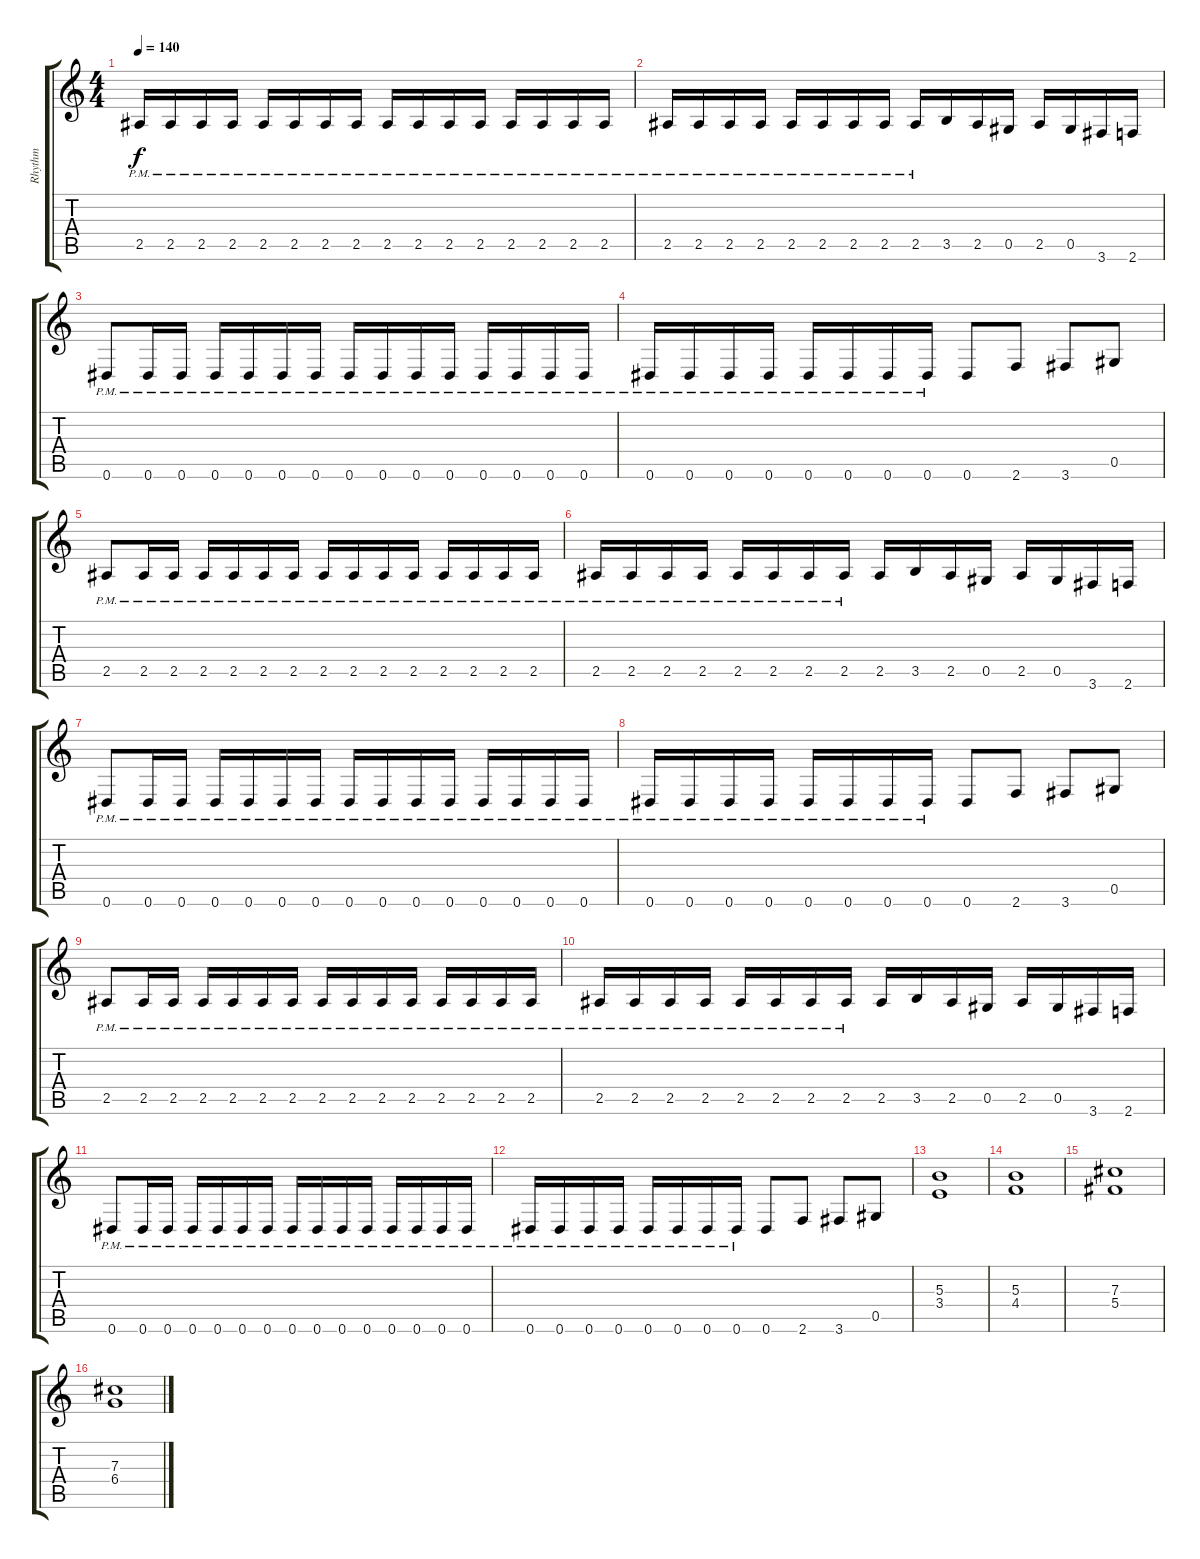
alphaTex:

\track ("Rhythm" "Rhythm") {instrument distortionguitar}
\staff {score tabs}
\tuning (Eb4 Bb3 Gb3 Db3 Ab2 Eb2) {hide}
\ts (4 4)
\tempo 140
\clef g2
\ks c
2.5{pm}.16{dy f} 2.5{pm}.16 2.5{pm}.16 2.5{pm}.16 2.5{pm}.16 2.5{pm}.16 2.5{pm}.16 2.5{pm}.16 2.5{pm}.16 2.5{pm}.16 2.5{pm}.16 2.5{pm}.16 2.5{pm}.16 2.5{pm}.16 2.5{pm}.16 2.5{pm}.16 |
2.5{pm}.16 2.5{pm}.16 2.5{pm}.16 2.5{pm}.16 2.5{pm}.16 2.5{pm}.16 2.5{pm}.16 2.5{pm}.16 2.5{pm}.16 3.5.16 2.5.16 0.5.16 2.5.16 0.5.16 3.6.16 2.6.16 |
0.6{pm}.8 0.6{pm}.16 0.6{pm}.16 0.6{pm}.16 0.6{pm}.16 0.6{pm}.16 0.6{pm}.16 0.6{pm}.16 0.6{pm}.16 0.6{pm}.16 0.6{pm}.16 0.6{pm}.16 0.6{pm}.16 0.6{pm}.16 0.6{pm}.16 |
0.6{pm}.16 0.6{pm}.16 0.6{pm}.16 0.6{pm}.16 0.6{pm}.16 0.6{pm}.16 0.6{pm}.16 0.6{pm}.16 0.6.8 2.6.8 3.6.8 0.5.8 |
2.5{pm}.8 2.5{pm}.16 2.5{pm}.16 2.5{pm}.16 2.5{pm}.16 2.5{pm}.16 2.5{pm}.16 2.5{pm}.16 2.5{pm}.16 2.5{pm}.16 2.5{pm}.16 2.5{pm}.16 2.5{pm}.16 2.5{pm}.16 2.5{pm}.16 |
2.5{pm}.16 2.5{pm}.16 2.5{pm}.16 2.5{pm}.16 2.5{pm}.16 2.5{pm}.16 2.5{pm}.16 2.5{pm}.16 2.5.16 3.5.16 2.5.16 0.5.16 2.5.16 0.5.16 3.6.16 2.6.16 |
0.6{pm}.8 0.6{pm}.16 0.6{pm}.16 0.6{pm}.16 0.6{pm}.16 0.6{pm}.16 0.6{pm}.16 0.6{pm}.16 0.6{pm}.16 0.6{pm}.16 0.6{pm}.16 0.6{pm}.16 0.6{pm}.16 0.6{pm}.16 0.6{pm}.16 |
0.6{pm}.16 0.6{pm}.16 0.6{pm}.16 0.6{pm}.16 0.6{pm}.16 0.6{pm}.16 0.6{pm}.16 0.6{pm}.16 0.6.8 2.6.8 3.6.8 0.5.8 |
2.5{pm}.8 2.5{pm}.16 2.5{pm}.16 2.5{pm}.16 2.5{pm}.16 2.5{pm}.16 2.5{pm}.16 2.5{pm}.16 2.5{pm}.16 2.5{pm}.16 2.5{pm}.16 2.5{pm}.16 2.5{pm}.16 2.5{pm}.16 2.5{pm}.16 |
2.5{pm}.16 2.5{pm}.16 2.5{pm}.16 2.5{pm}.16 2.5{pm}.16 2.5{pm}.16 2.5{pm}.16 2.5{pm}.16 2.5.16 3.5.16 2.5.16 0.5.16 2.5.16 0.5.16 3.6.16 2.6.16 |
0.6{pm}.8 0.6{pm}.16 0.6{pm}.16 0.6{pm}.16 0.6{pm}.16 0.6{pm}.16 0.6{pm}.16 0.6{pm}.16 0.6{pm}.16 0.6{pm}.16 0.6{pm}.16 0.6{pm}.16 0.6{pm}.16 0.6{pm}.16 0.6{pm}.16 |
0.6{pm}.16 0.6{pm}.16 0.6{pm}.16 0.6{pm}.16 0.6{pm}.16 0.6{pm}.16 0.6{pm}.16 0.6{pm}.16 0.6.8 2.6.8 3.6.8 0.5.8 |
(5.3 3.4).1 |
(5.3 4.4).1 |
(7.3 5.4).1 |
(7.3 6.4).1
